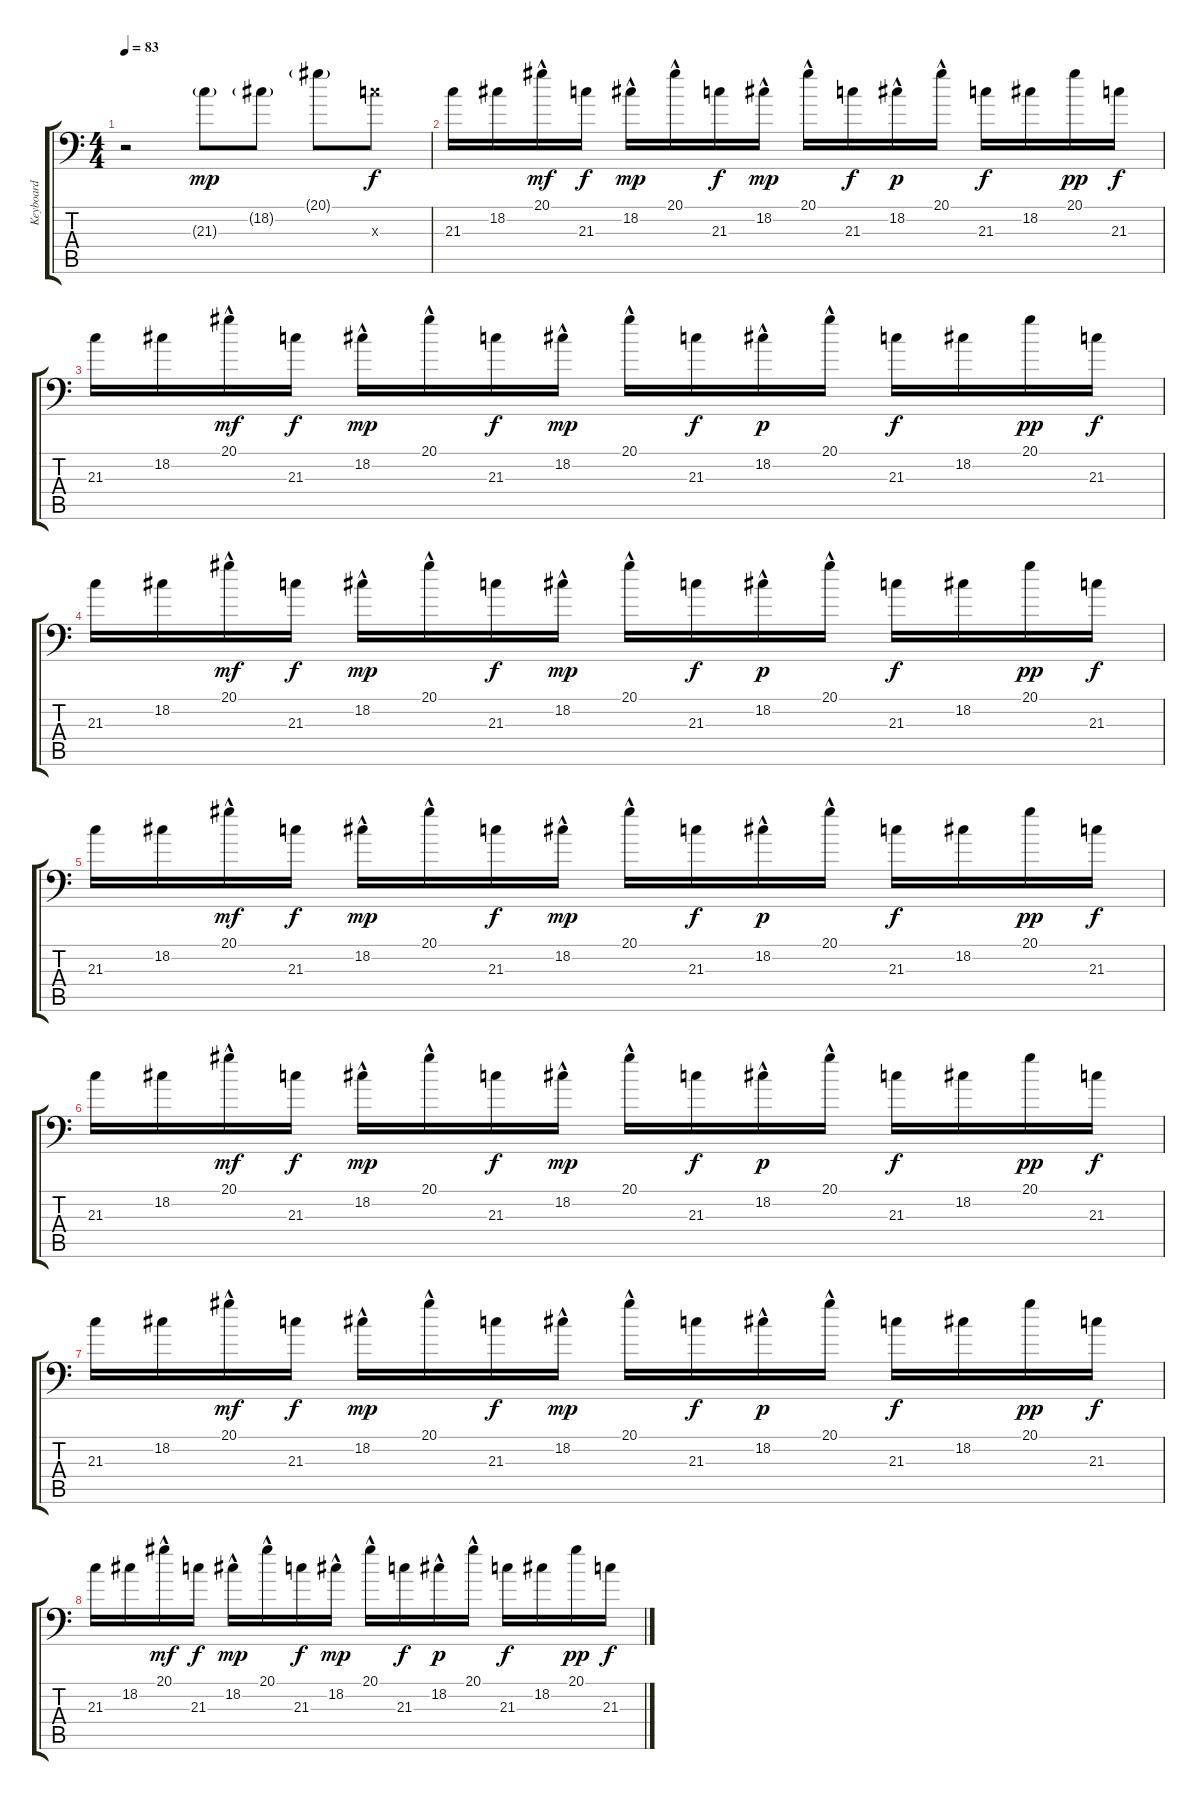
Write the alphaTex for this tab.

\track ("Keyboard" "Keyboard") {instrument fx4atmosphere}
\staff {score tabs}
\tuning (C4 G3 Eb3 Bb2 F2 Bb1) {hide}
\ts (4 4)
\tempo 83
\clef f4
\ks c
r.2{dy f} 21.3{g}.8{dy mp} 18.2{g}.8 20.1{g}.8 21.3{x}.8{dy f} |
21.3.16 18.2.16 20.1{hac}.16{dy mf} 21.3.16{dy f} 18.2{hac}.16{dy mp} 20.1{hac}.16 21.3.16{dy f} 18.2{hac}.16{dy mp} 20.1{hac}.16 21.3.16{dy f} 18.2{hac}.16{dy p} 20.1{hac}.16 21.3.16{dy f} 18.2.16 20.1.16{dy pp} 21.3.16{dy f} |
21.3.16 18.2.16 20.1{hac}.16{dy mf} 21.3.16{dy f} 18.2{hac}.16{dy mp} 20.1{hac}.16 21.3.16{dy f} 18.2{hac}.16{dy mp} 20.1{hac}.16 21.3.16{dy f} 18.2{hac}.16{dy p} 20.1{hac}.16 21.3.16{dy f} 18.2.16 20.1.16{dy pp} 21.3.16{dy f} |
21.3.16 18.2.16 20.1{hac}.16{dy mf} 21.3.16{dy f} 18.2{hac}.16{dy mp} 20.1{hac}.16 21.3.16{dy f} 18.2{hac}.16{dy mp} 20.1{hac}.16 21.3.16{dy f} 18.2{hac}.16{dy p} 20.1{hac}.16 21.3.16{dy f} 18.2.16 20.1.16{dy pp} 21.3.16{dy f} |
21.3.16 18.2.16 20.1{hac}.16{dy mf} 21.3.16{dy f} 18.2{hac}.16{dy mp} 20.1{hac}.16 21.3.16{dy f} 18.2{hac}.16{dy mp} 20.1{hac}.16 21.3.16{dy f} 18.2{hac}.16{dy p} 20.1{hac}.16 21.3.16{dy f} 18.2.16 20.1.16{dy pp} 21.3.16{dy f} |
21.3.16 18.2.16 20.1{hac}.16{dy mf} 21.3.16{dy f} 18.2{hac}.16{dy mp} 20.1{hac}.16 21.3.16{dy f} 18.2{hac}.16{dy mp} 20.1{hac}.16 21.3.16{dy f} 18.2{hac}.16{dy p} 20.1{hac}.16 21.3.16{dy f} 18.2.16 20.1.16{dy pp} 21.3.16{dy f} |
21.3.16 18.2.16 20.1{hac}.16{dy mf} 21.3.16{dy f} 18.2{hac}.16{dy mp} 20.1{hac}.16 21.3.16{dy f} 18.2{hac}.16{dy mp} 20.1{hac}.16 21.3.16{dy f} 18.2{hac}.16{dy p} 20.1{hac}.16 21.3.16{dy f} 18.2.16 20.1.16{dy pp} 21.3.16{dy f} |
21.3.16 18.2.16 20.1{hac}.16{dy mf} 21.3.16{dy f} 18.2{hac}.16{dy mp} 20.1{hac}.16 21.3.16{dy f} 18.2{hac}.16{dy mp} 20.1{hac}.16 21.3.16{dy f} 18.2{hac}.16{dy p} 20.1{hac}.16 21.3.16{dy f} 18.2.16 20.1.16{dy pp} 21.3.16{dy f}
